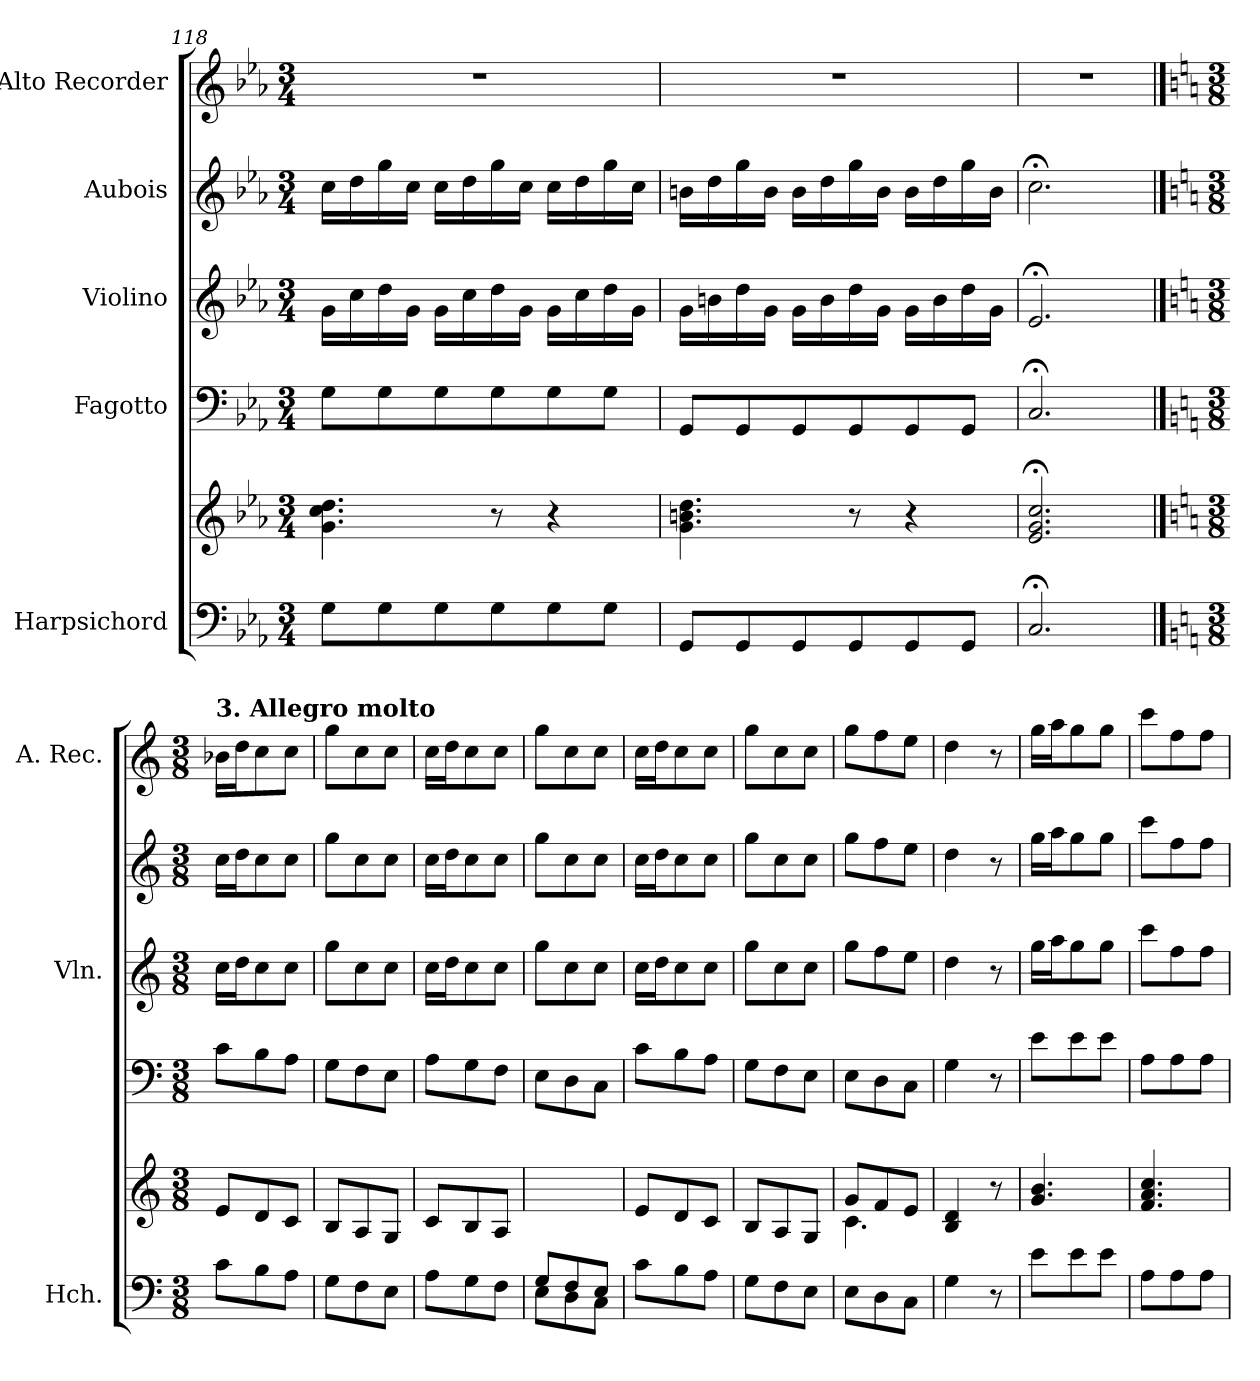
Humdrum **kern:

**kern	**kern	**kern	**kern	**kern	**kern
*part5	*part5	*part4	*part3	*part2	*part1
*staff6	*staff5	*staff4	*staff3	*staff2	*staff1
*I"Harpsichord	*	*I"Fagotto	*I"Violino	*I"Aubois	*I"Alto Recorder
*I'Hch.	*	*	*I'Vln.	*	*I'A. Rec.
*clefF4	*clefG2	*clefF4	*clefG2	*clefG2	*clefG2
*k[b-e-a-]	*k[b-e-a-]	*k[b-e-a-]	*k[b-e-a-]	*k[b-e-a-]	*k[b-e-a-]
*M3/4	*M3/4	*M3/4	*M3/4	*M3/4	*M3/4
=118	=118	=118	=118	=118	=118
8G\L	4.g\ 4.cc\ 4.dd\	8G\L	16g\LL	16cc\LL	2.r
.	.	.	16cc\	16dd\	.
8G\	.	8G\	16dd\	16gg\	.
.	.	.	16g\JJ	16cc\JJ	.
8G\	.	8G\	16g\LL	16cc\LL	.
.	.	.	16cc\	16dd\	.
8G\	8r	8G\	16dd\	16gg\	.
.	.	.	16g\JJ	16cc\JJ	.
8G\	4r	8G\	16g\LL	16cc\LL	.
.	.	.	16cc\	16dd\	.
8G\J	.	8G\J	16dd\	16gg\	.
.	.	.	16g\JJ	16cc\JJ	.
=119	=119	=119	=119	=119	=119
8GG/L	4.g\ 4.bn\ 4.dd\	8GG/L	16g\LL	16bn\LL	2.r
.	.	.	16bn\	16dd\	.
8GG/	.	8GG/	16dd\	16gg\	.
.	.	.	16g\JJ	16b\JJ	.
8GG/	.	8GG/	16g\LL	16b\LL	.
.	.	.	16b\	16dd\	.
8GG/	8r	8GG/	16dd\	16gg\	.
.	.	.	16g\JJ	16b\JJ	.
8GG/	4r	8GG/	16g\LL	16b\LL	.
.	.	.	16b\	16dd\	.
8GG/J	.	8GG/J	16dd\	16gg\	.
.	.	.	16g\JJ	16b\JJ	.
=120	=120	=120	=120	=120	=120
2.C;</	2.e-/;< 2.g/;< 2.cc/;<	2.C;</	2.e-;</	2.cc;<\	2.r
!!LO:LB:g=z
==121	==121	==121	==121	==121	==121
*k[]	*k[]	*k[]	*k[]	*k[]	*k[]
*M3/8	*M3/8	*M3/8	*M3/8	*M3/8	*M3/8
*	*	*	*	*	*MM135
!	!	!	!	!	!LO:TX:a:B:t=3. Allegro molto
8c\L	8e/L	8c\L	16cc\LL	16cc\LL	16b-X\LL
.	.	.	16dd\J	16dd\J	16dd\J
8B\	8d/	8B\	8cc\	8cc\	8cc\
8A\J	8c/J	8A\J	8cc\J	8cc\J	8cc\J
=122	=122	=122	=122	=122	=122
8G\L	8B/L	8G\L	8gg\L	8gg\L	8gg\L
8F\	8A/	8F\	8cc\	8cc\	8cc\
8E\J	8G/J	8E\J	8cc\J	8cc\J	8cc\J
=123	=123	=123	=123	=123	=123
8A\L	8c/L	8A\L	16cc\LL	16cc\LL	16cc\LL
.	.	.	16dd\J	16dd\J	16dd\J
8G\	8B/	8G\	8cc\	8cc\	8cc\
8F\J	8A/J	8F\J	8cc\J	8cc\J	8cc\J
=124	=124	=124	=124	=124	=124
*^	*	*	*	*	*
8G/L	8E\L	4.ryy	8E\L	8gg\L	8gg\L	8gg\L
8F/	8D\	.	8D\	8cc\	8cc\	8cc\
8E/J	8C\J	.	8C\J	8cc\J	8cc\J	8cc\J
*v	*v	*	*	*	*	*
=125	=125	=125	=125	=125	=125
8c\L	8e/L	8c\L	16cc\LL	16cc\LL	16cc\LL
.	.	.	16dd\J	16dd\J	16dd\J
8B\	8d/	8B\	8cc\	8cc\	8cc\
8A\J	8c/J	8A\J	8cc\J	8cc\J	8cc\J
=126	=126	=126	=126	=126	=126
8G\L	8B/L	8G\L	8gg\L	8gg\L	8gg\L
8F\	8A/	8F\	8cc\	8cc\	8cc\
8E\J	8G/J	8E\J	8cc\J	8cc\J	8cc\J
=127	=127	=127	=127	=127	=127
*	*^	*	*	*	*
8E\L	8g/L	4.c\	8E\L	8gg\L	8gg\L	8gg\L
8D\	8f/	.	8D\	8ff\	8ff\	8ff\
8C\J	8e/J	.	8C\J	8ee\J	8ee\J	8ee\J
*	*v	*v	*	*	*	*
=128	=128	=128	=128	=128	=128
4G\	4B/ 4d/	4G\	4dd\	4dd\	4dd\
8r	8r	8r	8r	8r	8r
=129	=129	=129	=129	=129	=129
8e\L	4.g/ 4.b/	8e\L	16gg\LL	16gg\LL	16gg\LL
.	.	.	16aa\J	16aa\J	16aa\J
8e\	.	8e\	8gg\	8gg\	8gg\
8e\J	.	8e\J	8gg\J	8gg\J	8gg\J
=130	=130	=130	=130	=130	=130
8A\L	4.f/ 4.a/ 4.cc/	8A\L	8ccc\L	8ccc\L	8ccc\L
8A\	.	8A\	8ff\	8ff\	8ff\
8A\J	.	8A\J	8ff\J	8ff\J	8ff\J
=	=	=	=	=	=
*-	*-	*-	*-	*-	*-
